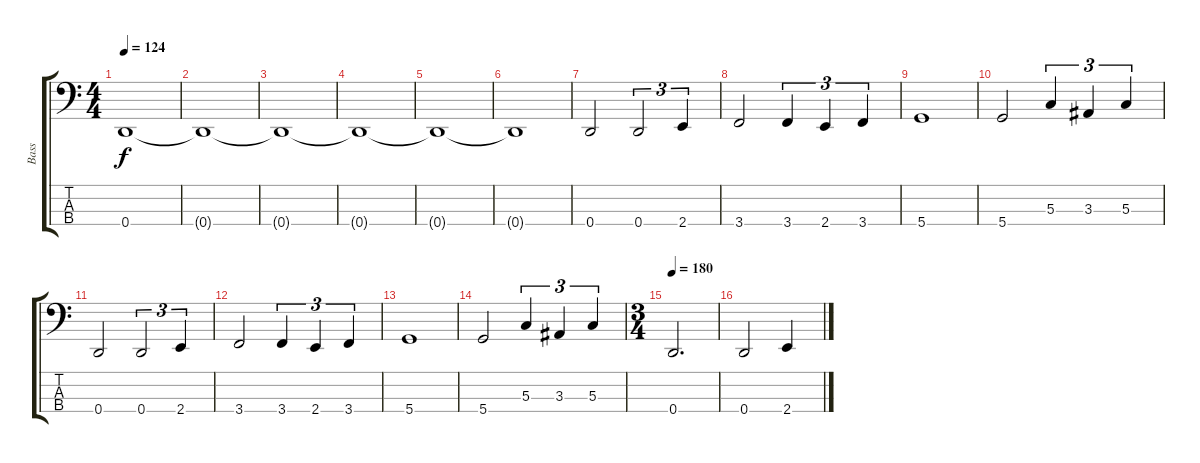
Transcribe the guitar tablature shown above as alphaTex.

\track ("Bass" "Bass") {instrument electricbasspick}
\staff {score tabs}
\tuning (F2 C2 G1 D1) {hide}
\ts (4 4)
\tempo 124
\clef f4
\ks c
0.4.1{dy f} |
0.4{t}.1 |
0.4{t}.1 |
0.4{t}.1 |
0.4{t}.1 |
0.4{t}.1 |
0.4.2 0.4.2{tu (3 2)} 2.4.4{tu (3 2)} |
3.4.2 3.4.4{tu (3 2)} 2.4.4{tu (3 2)} 3.4.4{tu (3 2)} |
5.4.1 |
5.4.2 5.3.4{tu (3 2)} 3.3.4{tu (3 2)} 5.3.4{tu (3 2)} |
0.4.2 0.4.2{tu (3 2)} 2.4.4{tu (3 2)} |
3.4.2 3.4.4{tu (3 2)} 2.4.4{tu (3 2)} 3.4.4{tu (3 2)} |
5.4.1 |
5.4.2 5.3.4{tu (3 2)} 3.3.4{tu (3 2)} 5.3.4{tu (3 2)} |
\ts (3 4)
\tempo 180
0.4.2{d} |
0.4.2 2.4.4
